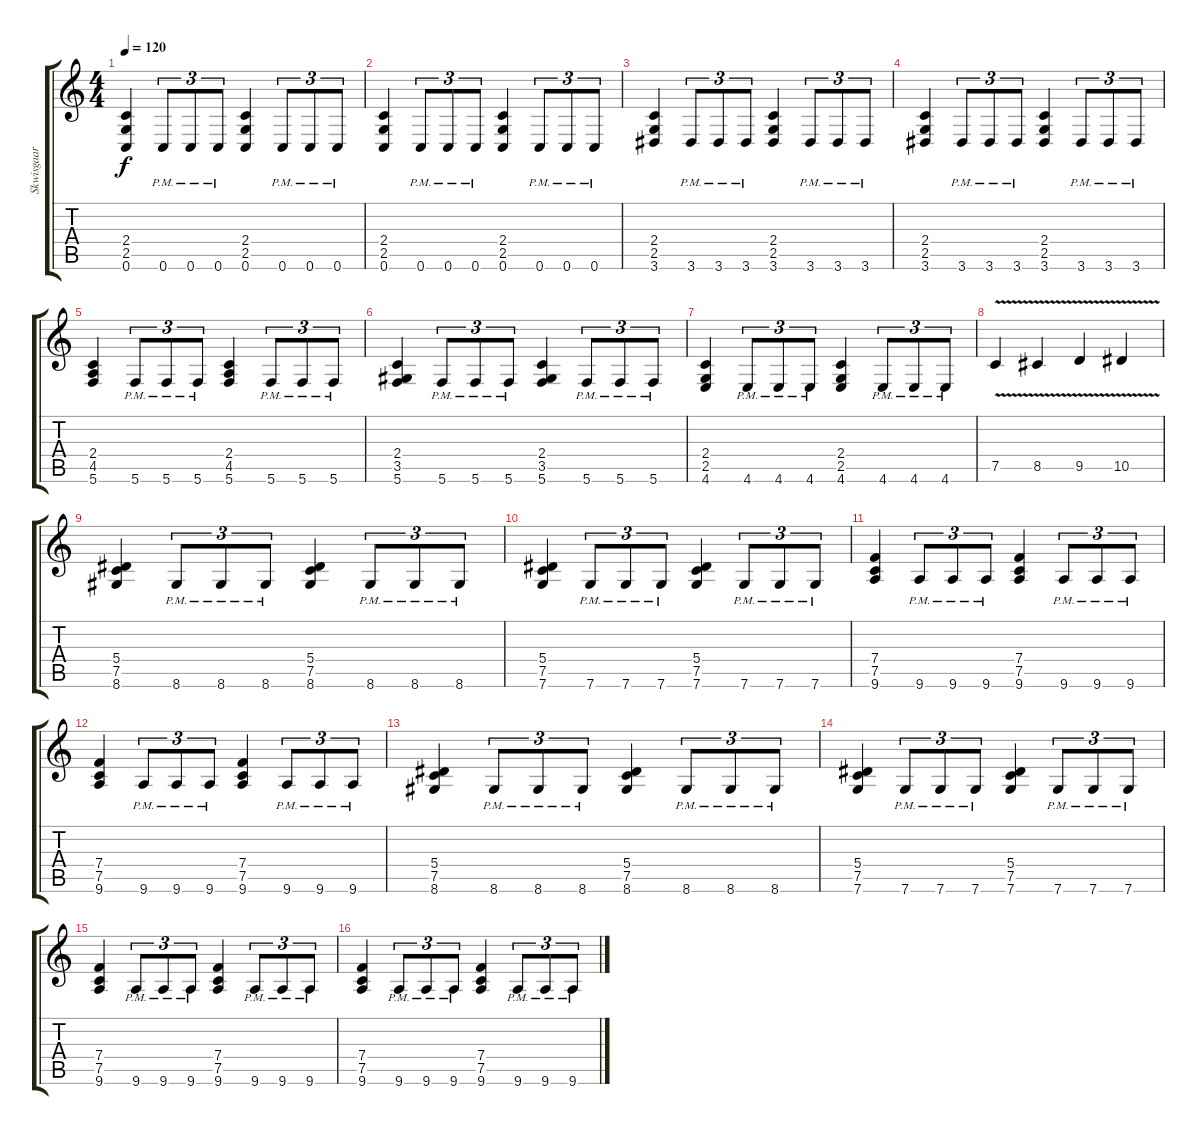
\track ("Skwisgaar " "Skwisgaar ") {instrument distortionguitar}
\staff {score tabs}
\tuning (C4 G3 Eb3 Bb2 F2 C2) {hide}
\ts (4 4)
\tempo 120
\clef g2
\ks c
(2.4 2.5 0.6).4{dy f instrument distortionguitar} 0.6{pm}.8{tu (3 2)} 0.6{pm}.8{tu (3 2)} 0.6{pm}.8{tu (3 2)} (2.4 2.5 0.6).4 0.6{pm}.8{tu (3 2)} 0.6{pm}.8{tu (3 2)} 0.6{pm}.8{tu (3 2)} |
(2.4 2.5 0.6).4 0.6{pm}.8{tu (3 2)} 0.6{pm}.8{tu (3 2)} 0.6{pm}.8{tu (3 2)} (2.4 2.5 0.6).4 0.6{pm}.8{tu (3 2)} 0.6{pm}.8{tu (3 2)} 0.6{pm}.8{tu (3 2)} |
(2.4 2.5 3.6).4 3.6{pm}.8{tu (3 2)} 3.6{pm}.8{tu (3 2)} 3.6{pm}.8{tu (3 2)} (2.4 2.5 3.6).4 3.6{pm}.8{tu (3 2)} 3.6{pm}.8{tu (3 2)} 3.6{pm}.8{tu (3 2)} |
(2.4 2.5 3.6).4 3.6{pm}.8{tu (3 2)} 3.6{pm}.8{tu (3 2)} 3.6{pm}.8{tu (3 2)} (2.4 2.5 3.6).4 3.6{pm}.8{tu (3 2)} 3.6{pm}.8{tu (3 2)} 3.6{pm}.8{tu (3 2)} |
(2.4 4.5 5.6).4 5.6{pm}.8{tu (3 2)} 5.6{pm}.8{tu (3 2)} 5.6{pm}.8{tu (3 2)} (2.4 4.5 5.6).4 5.6{pm}.8{tu (3 2)} 5.6{pm}.8{tu (3 2)} 5.6{pm}.8{tu (3 2)} |
(2.4 3.5 5.6).4 5.6{pm}.8{tu (3 2)} 5.6{pm}.8{tu (3 2)} 5.6{pm}.8{tu (3 2)} (2.4 3.5 5.6).4 5.6{pm}.8{tu (3 2)} 5.6{pm}.8{tu (3 2)} 5.6{pm}.8{tu (3 2)} |
(2.4 2.5 4.6).4 4.6{pm}.8{tu (3 2)} 4.6{pm}.8{tu (3 2)} 4.6{pm}.8{tu (3 2)} (2.4 2.5 4.6).4 4.6{pm}.8{tu (3 2)} 4.6{pm}.8{tu (3 2)} 4.6{pm}.8{tu (3 2)} |
7.5{v}.4 8.5{v}.4 9.5{v}.4 10.5{v}.4 |
(5.4 7.5 8.6).4 8.6{pm}.8{tu (3 2)} 8.6{pm}.8{tu (3 2)} 8.6{pm}.8{tu (3 2)} (5.4 7.5 8.6).4 8.6{pm}.8{tu (3 2)} 8.6{pm}.8{tu (3 2)} 8.6{pm}.8{tu (3 2)} |
(5.4 7.5 7.6).4 7.6{pm}.8{tu (3 2)} 7.6{pm}.8{tu (3 2)} 7.6{pm}.8{tu (3 2)} (5.4 7.5 7.6).4 7.6{pm}.8{tu (3 2)} 7.6{pm}.8{tu (3 2)} 7.6{pm}.8{tu (3 2)} |
(7.4 7.5 9.6).4 9.6{pm}.8{tu (3 2)} 9.6{pm}.8{tu (3 2)} 9.6{pm}.8{tu (3 2)} (7.4 7.5 9.6).4 9.6{pm}.8{tu (3 2)} 9.6{pm}.8{tu (3 2)} 9.6{pm}.8{tu (3 2)} |
(7.4 7.5 9.6).4 9.6{pm}.8{tu (3 2)} 9.6{pm}.8{tu (3 2)} 9.6{pm}.8{tu (3 2)} (7.4 7.5 9.6).4 9.6{pm}.8{tu (3 2)} 9.6{pm}.8{tu (3 2)} 9.6{pm}.8{tu (3 2)} |
(5.4 7.5 8.6).4 8.6{pm}.8{tu (3 2)} 8.6{pm}.8{tu (3 2)} 8.6{pm}.8{tu (3 2)} (5.4 7.5 8.6).4 8.6{pm}.8{tu (3 2)} 8.6{pm}.8{tu (3 2)} 8.6{pm}.8{tu (3 2)} |
(5.4 7.5 7.6).4 7.6{pm}.8{tu (3 2)} 7.6{pm}.8{tu (3 2)} 7.6{pm}.8{tu (3 2)} (5.4 7.5 7.6).4 7.6{pm}.8{tu (3 2)} 7.6{pm}.8{tu (3 2)} 7.6{pm}.8{tu (3 2)} |
(7.4 7.5 9.6).4 9.6{pm}.8{tu (3 2)} 9.6{pm}.8{tu (3 2)} 9.6{pm}.8{tu (3 2)} (7.4 7.5 9.6).4 9.6{pm}.8{tu (3 2)} 9.6{pm}.8{tu (3 2)} 9.6{pm}.8{tu (3 2)} |
(7.4 7.5 9.6).4 9.6{pm}.8{tu (3 2)} 9.6{pm}.8{tu (3 2)} 9.6{pm}.8{tu (3 2)} (7.4 7.5 9.6).4 9.6{pm}.8{tu (3 2)} 9.6{pm}.8{tu (3 2)} 9.6{pm}.8{tu (3 2)}
